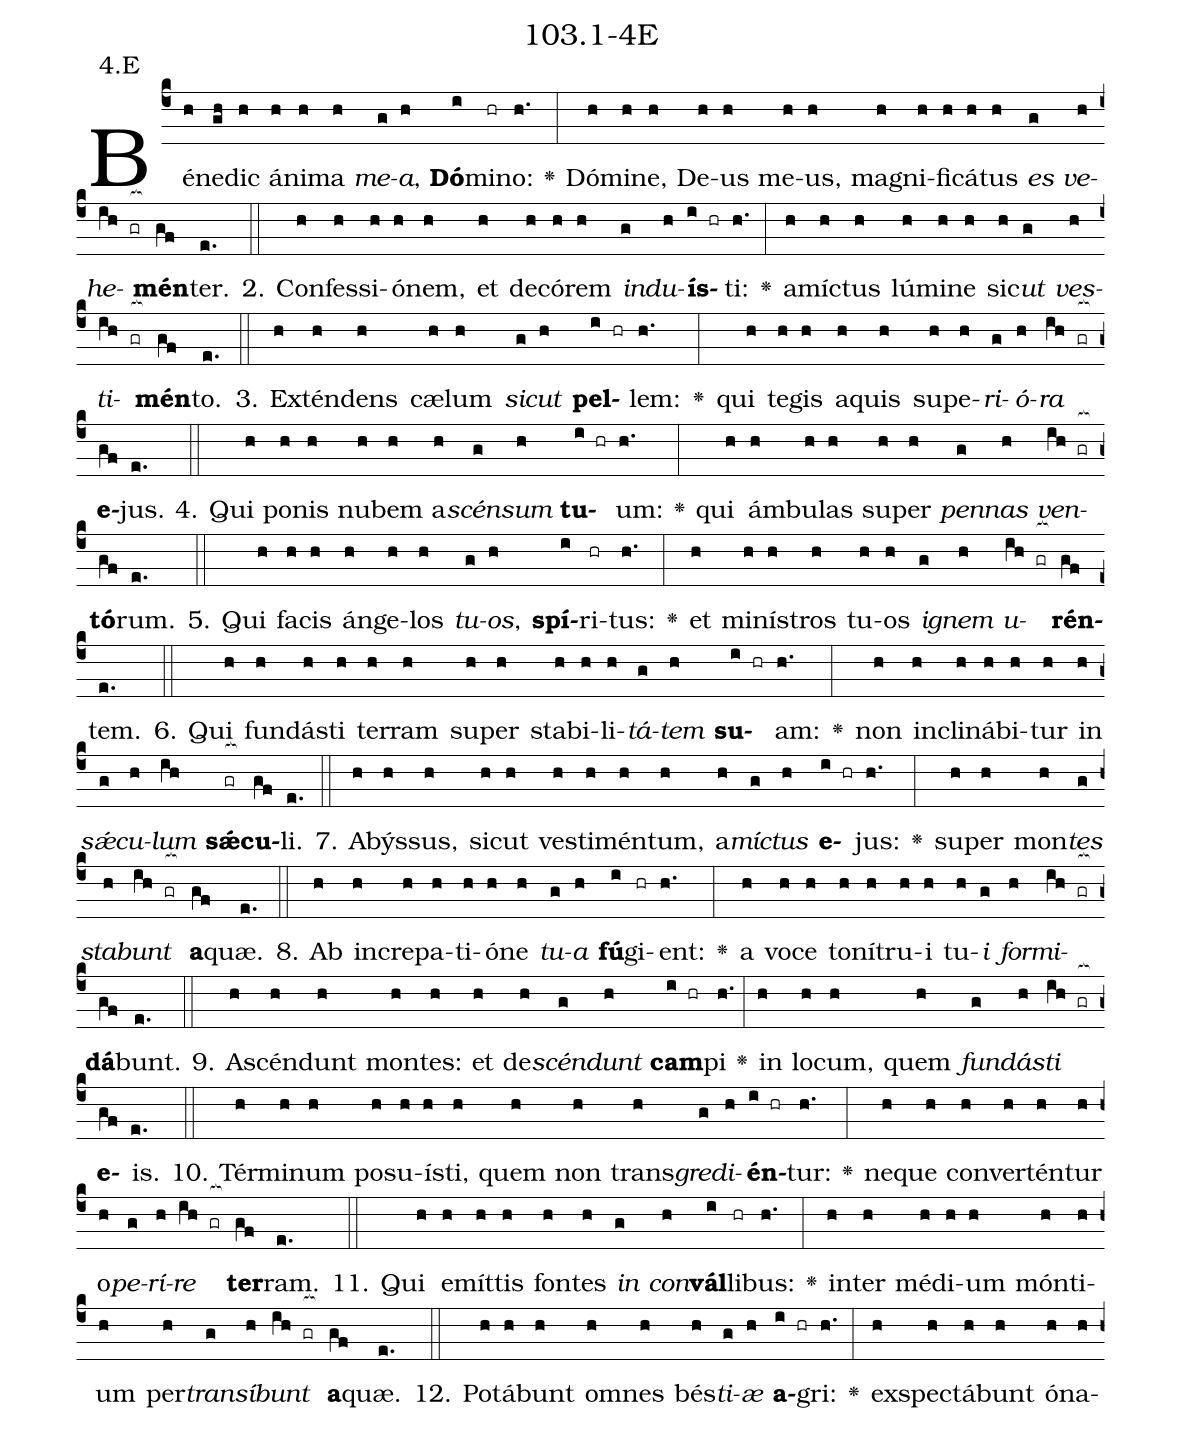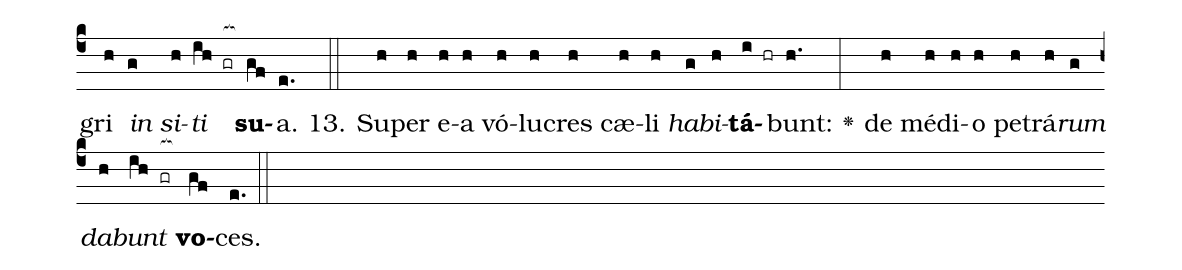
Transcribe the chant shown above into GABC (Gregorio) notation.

name: 103.1-4E;
annotation: 4.E;
%%
(c4)Bé(h)ne(gh)dic(h) á(h)ni(h)ma(h) <i>me</i>(g)<i>a</i>,(h) <b>Dó</b>(i)mi(hr)no:(h.) <v>\greheightstar</v>(:) Dó(h)mi(h)ne,(h) De(h)us(h) me(h)us,(h) ma(h)gni(h)fi(h)cá(h)tus(h) <i>es</i>(g) <i>ve</i>(h)<i>he</i>(ih gr[ocb:1{])<b>mén</b>(gf[ocb:0}])ter.(e.) (::)
2. Con(h)fes(h)si(h)ó(h)nem,(h) et(h) de(h)có(h)rem(h) <i>ind</i>(g)<i>u</i>(h)<b>ís</b>(i hr)ti:(h.) <v>\greheightstar</v>(:) a(h)míc(h)tus(h) lú(h)mi(h)ne(h) sic(h)<i>ut</i>(g) <i>ves</i>(h)<i>ti</i>(ih gr[ocb:1{])<b>mén</b>(gf[ocb:0}])to.(e.) (::)
3. Ex(h)tén(h)dens(h) cæ(h)lum(h) <i>sic</i>(g)<i>ut</i>(h) <b>pel</b>(i hr)lem:(h.) <v>\greheightstar</v>(:) qui(h) te(h)gis(h) a(h)quis(h) su(h)pe(h)<i>ri</i>(g)<i>ó</i>(h)<i>ra</i>(ih gr[ocb:1{]) <b>e</b>(gf[ocb:0}])jus.(e.) (::)
4. Qui(h) po(h)nis(h) nu(h)bem(h) a(h)<i>scén</i>(g)<i>sum</i>(h) <b>tu</b>(i hr)um:(h.) <v>\greheightstar</v>(:) qui(h) ám(h)bu(h)las(h) su(h)per(h) <i>pen</i>(g)<i>nas</i>(h) <i>ven</i>(ih gr[ocb:1{])<b>tó</b>(gf[ocb:0}])rum.(e.) (::)
5. Qui(h) fa(h)cis(h) án(h)ge(h)los(h) <i>tu</i>(g)<i>os</i>,(h) <b>spí</b>(i)ri(hr)tus:(h.) <v>\greheightstar</v>(:) et(h) mi(h)nís(h)tros(h) tu(h)os(h) <i>i</i>(g)<i>gnem</i>(h) <i>u</i>(ih gr[ocb:1{])<b>rén</b>(gf[ocb:0}])tem.(e.) (::)
6. Qui(h) fun(h)dás(h)ti(h) ter(h)ram(h) su(h)per(h) sta(h)bi(h)li(h)<i>tá</i>(g)<i>tem</i>(h) <b>su</b>(i hr)am:(h.) <v>\greheightstar</v>(:) non(h) in(h)cli(h)ná(h)bi(h)tur(h) in(h) <i>sǽ</i>(g)<i>cu</i>(h)<i>lum</i>(ih) <b>sǽ</b>(gr[ocb:1{])<b>cu</b>(gf[ocb:0}])li.(e.) (::)
7. A(h)býs(h)sus,(h) sic(h)ut(h) ves(h)ti(h)mén(h)tum,(h) a(h)<i>míc</i>(g)<i>tus</i>(h) <b>e</b>(i hr)jus:(h.) <v>\greheightstar</v>(:) su(h)per(h) mon(h)<i>tes</i>(g) <i>sta</i>(h)<i>bunt</i>(ih gr[ocb:1{]) <b>a</b>(gf[ocb:0}])quæ.(e.) (::)
8. Ab(h) in(h)cre(h)pa(h)ti(h)ó(h)ne(h) <i>tu</i>(g)<i>a</i>(h) <b>fú</b>(i)gi(hr)ent:(h.) <v>\greheightstar</v>(:) a(h) vo(h)ce(h) to(h)ní(h)tru(h)i(h) tu(h)<i>i</i>(g) <i>for</i>(h)<i>mi</i>(ih gr[ocb:1{])<b>dá</b>(gf[ocb:0}])bunt.(e.) (::)
9. A(h)scén(h)dunt(h) mon(h)tes:(h) et(h) de(h)<i>scén</i>(g)<i>dunt</i>(h) <b>cam</b>(i hr)pi(h.) <v>\greheightstar</v>(:) in(h) lo(h)cum,(h) quem(h) <i>fun</i>(g)<i>dás</i>(h)<i>ti</i>(ih gr[ocb:1{]) <b>e</b>(gf[ocb:0}])is.(e.) (::)
10. Tér(h)mi(h)num(h) po(h)su(h)ís(h)ti,(h) quem(h) non(h) trans(h)<i>gre</i>(g)<i>di</i>(h)<b>én</b>(i hr)tur:(h.) <v>\greheightstar</v>(:) ne(h)que(h) con(h)ver(h)tén(h)tur(h) o(h)<i>pe</i>(g)<i>rí</i>(h)<i>re</i>(ih gr[ocb:1{]) <b>ter</b>(gf[ocb:0}])ram.(e.) (::)
11. Qui(h) e(h)mít(h)tis(h) fon(h)tes(h) <i>in</i>(g) <i>con</i>(h)<b>vál</b>(i)li(hr)bus:(h.) <v>\greheightstar</v>(:) in(h)ter(h) mé(h)di(h)um(h) món(h)ti(h)um(h) per(h)<i>trans</i>(g)<i>í</i>(h)<i>bunt</i>(ih gr[ocb:1{]) <b>a</b>(gf[ocb:0}])quæ.(e.) (::)
12. Po(h)tá(h)bunt(h) om(h)nes(h) bés(h)<i>ti</i>(g)<i>æ</i>(h) <b>a</b>(i hr)gri:(h.) <v>\greheightstar</v>(:) ex(h)spec(h)tá(h)bunt(h) ó(h)na(h)gri(h) <i>in</i>(g) <i>si</i>(h)<i>ti</i>(ih gr[ocb:1{]) <b>su</b>(gf[ocb:0}])a.(e.) (::)
13. Su(h)per(h) e(h)a(h) vó(h)lu(h)cres(h) cæ(h)li(h) <i>ha</i>(g)<i>bi</i>(h)<b>tá</b>(i hr)bunt:(h.) <v>\greheightstar</v>(:) de(h) mé(h)di(h)o(h) pe(h)trá(h)<i>rum</i>(g) <i>da</i>(h)<i>bunt</i>(ih gr[ocb:1{]) <b>vo</b>(gf[ocb:0}])ces.(e.) (::)
